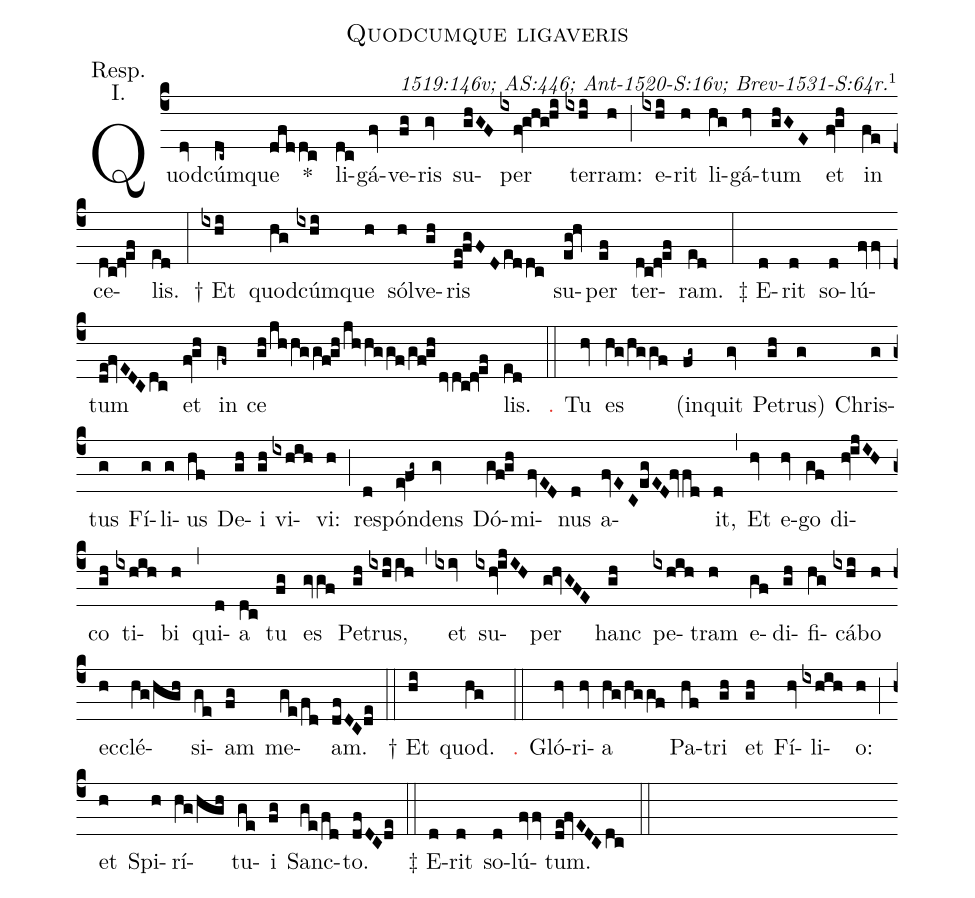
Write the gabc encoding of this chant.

name: Quodcumque ligaveris;
commentary: 1519:146v; AS:446; Ant-1520-S:16v; Brev-1531-S:64r.\footnote{1519:146v has no flats.};
annotation: Resp.;
annotation: I.;
%%
(c4) Quod(dv)cúm(dc~)que(dfddc) *() li(dc)gá(fv)ve(fg)ris(gv) su(ghGF)per(ixfv!ghg!hi) ter(ixhi)ram:(h) (;)
e(ixhi)rit(h) li(hg)gá(hv)tum(ghGE) et(fv!gh) in(fe) ce(dc!dv!ef)lis.(ed) (:)

†~Et(ixhi) quod(hg)cúm(ixhi)que(h) sól(h)ve(gh)ris(de!fgFDeddc) su(eg!hv)per(ef) ter(dc!dv!ef)ram.(ed) (:)

‡~E(d)rit(d) so(d)lú(fvfv)tum(de!fvEDCdc) et(fv!gh) in(gf~) ce(gh/jhhggf!gh/jhhggf/gf!ghdvdc!dv!ef) lis.(ed) (::)

<c>℣.</c> Tu(hv) es(hg/hggf) <v>(</v>in(fg~)quit(gv) Pe(gh)trus<v>)</v>(g) Chris(g)tus(g) Fí(g)li(g)us(hf) De(gh)i(gh) vi(ixhih)vi:(h) (;)
res(d)pón(ev!fg~)dens(gv) Dó(gf!gh)mi(fvED)nus(d) a(fvEC/0egED!fvfd)it,(d) (,)
Et(hv) e(hv)go(gf) di(hv!ijIH)co(gh) ti(ixhih)bi(h) (,)
qui(d)a(dc) tu(fg) es(gvgf) Pe(gh)trus,(ixhiih) (,)
et(ixiv) su(ixhv!ijIH)per(g!hvGFE) hanc(gh) pe(ixhih)tram(h) e(gf)di(gh)fi(hg)cá(ixhi)bo(h) ec(h)clé(hg/hgh)si(ge)am(fg) me(ge/fd)am.(dfDC/0de) (::)

†~Et(hi) quod.(hg) (::)

<c>℣.</c> Gló(hv)ri(hv)a(hg/hggf) Pa(hf)tri(gh) et(gh) Fí(hv)li(ixhih)o:(h) (;)
et(h) Spi(h)rí(hg/hgh)tu(ge)i(fg) Sanc(ge/fd)to.(dfDC/0de) (::)

‡~E(d)rit(d) so(d)lú(fvfv)tum.(de!fvEDCdc) (::)
